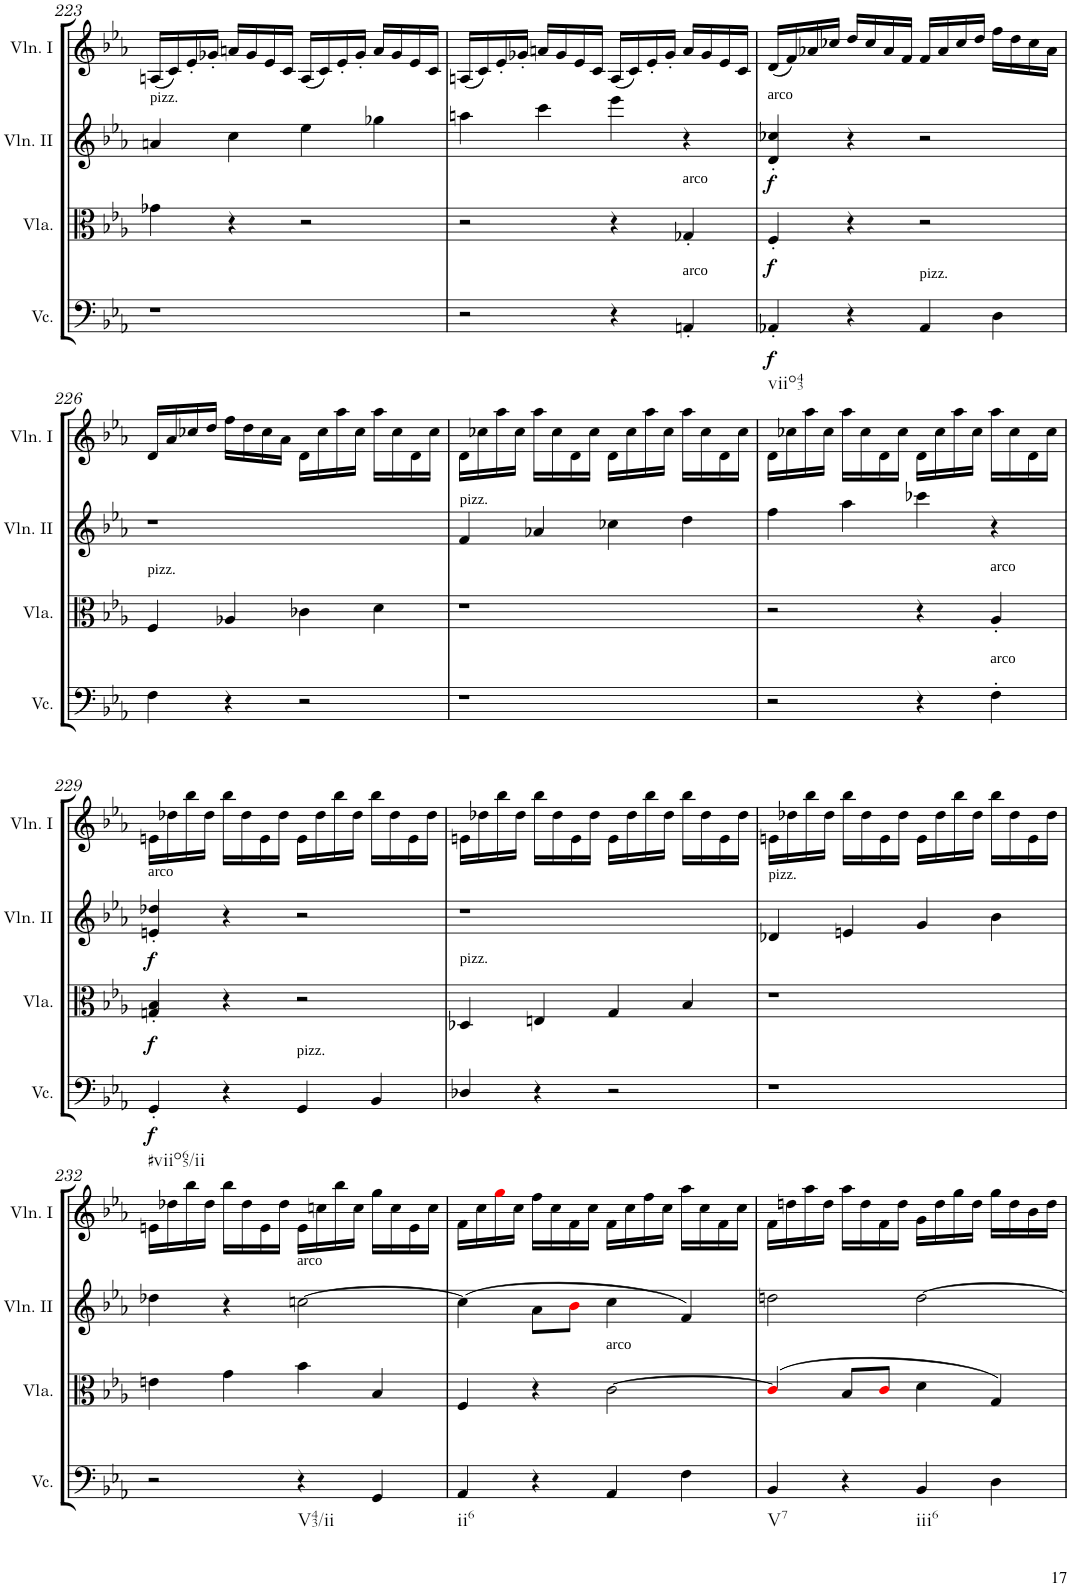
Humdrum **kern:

**kern	**dynam	**kern	**dynam	**kern	**dynam	**kern
*part4	*part4	*part3	*part3	*part2	*part2	*part1
*staff4	*staff4	*staff3	*staff3	*staff2	*staff2	*staff1
*I"Violoncello	*	*I"Viola	*	*I"Violin II	*	*I"Violin I
*I'Vc.	*	*I'Vla.	*	*I'Vln. II	*	*I'Vln. I
!!LO:PB:g=z
*clefF4	*	*clefC3	*	*clefG2	*	*clefG2
*k[b-e-a-]	*	*k[b-e-a-]	*	*k[b-e-a-]	*	*k[b-e-a-]
*E-:	*	*E-:	*	*E-:	*	*E-:
*M4/4	*	*M4/4	*	*M4/4	*	*M4/4
*met(c)	*	*met(c)	*	*met(c)	*	*met(c)
=223	=223	=223	=223	=223	=223	=223
!	!	!	!	!LO:TX:a:t=pizz.	!	!
1r	.	4g-X\	.	4an/	.	(16An/LL
.	.	.	.	.	.	16c/)
.	.	.	.	.	.	16e-'/
.	.	.	.	.	.	16g-X'/JJ
.	.	4r	.	4cc\	.	16an/LL
.	.	.	.	.	.	16g-/
.	.	.	.	.	.	16e-/
.	.	.	.	.	.	16c/JJ
.	.	2r	.	4ee-\	.	(16A/LL
.	.	.	.	.	.	16c/)
.	.	.	.	.	.	16e-'/
.	.	.	.	.	.	16g-'/JJ
.	.	.	.	4gg-X\	.	16a/LL
.	.	.	.	.	.	16g-/
.	.	.	.	.	.	16e-/
.	.	.	.	.	.	16c/JJ
=224	=224	=224	=224	=224	=224	=224
2r	.	2r	.	4aan\	.	(16An/LL
.	.	.	.	.	.	16c/)
.	.	.	.	.	.	16e-'/
.	.	.	.	.	.	16g-X'/JJ
.	.	.	.	4ccc\	.	16an/LL
.	.	.	.	.	.	16g-/
.	.	.	.	.	.	16e-/
.	.	.	.	.	.	16c/JJ
4r	.	4r	.	4eee-\	.	(16A/LL
.	.	.	.	.	.	16c/)
.	.	.	.	.	.	16e-'/
.	.	.	.	.	.	16g-'/JJ
!	!	!LO:TX:a:t=arco	!	!	!	!
!LO:TX:a:t=arco	!	!	!	!	!	!
4AAn'/	.	4G-X'/	.	4r	.	16a/LL
.	.	.	.	.	.	16g-/
.	.	.	.	.	.	16e-/
.	.	.	.	.	.	16c/JJ
=225	=225	=225	=225	=225	=225	=225
!	!	!	!	!LO:TX:a:t=arco	!	!
!LO:TX:b:t=viio43	!	!	!	!	!	!
!	!LO:DY:b	!	!LO:DY:b	!	!LO:DY:b	!
4AA-X'/	f	4F'/	f	4d/' 4cc-X/'	f	(16d/LL
.	.	.	.	.	.	16f/)
.	.	.	.	.	.	16a-X/
.	.	.	.	.	.	16cc-X/JJ
4r	.	4r	.	4r	.	16dd/LL
.	.	.	.	.	.	16cc-/
.	.	.	.	.	.	16a-/
.	.	.	.	.	.	16f/JJ
!LO:TX:a:t=pizz.	!	!	!	!	!	!
4AA-/	.	2r	.	2r	.	16f/LL
.	.	.	.	.	.	16a-/
.	.	.	.	.	.	16cc-/
.	.	.	.	.	.	16dd/JJ
4D\	.	.	.	.	.	16ff\LL
.	.	.	.	.	.	16dd\
.	.	.	.	.	.	16cc-\
.	.	.	.	.	.	16a-\JJ
!!LO:LB:g=z
=226	=226	=226	=226	=226	=226	=226
!	!	!LO:TX:a:t=pizz.	!	!	!	!
4F\	.	4F/	.	1r	.	16d/LL
.	.	.	.	.	.	16a-/
.	.	.	.	.	.	16cc-X/
.	.	.	.	.	.	16dd/JJ
4r	.	4A-X/	.	.	.	16ff\LL
.	.	.	.	.	.	16dd\
.	.	.	.	.	.	16cc-\
.	.	.	.	.	.	16a-\JJ
2r	.	4c-X\	.	.	.	16d\LL
.	.	.	.	.	.	16cc-\
.	.	.	.	.	.	16aa-\
.	.	.	.	.	.	16cc-\JJ
.	.	4d\	.	.	.	16aa-\LL
.	.	.	.	.	.	16cc-\
.	.	.	.	.	.	16d\
.	.	.	.	.	.	16cc-\JJ
=227	=227	=227	=227	=227	=227	=227
!	!	!	!	!LO:TX:a:t=pizz.	!	!
1r	.	1r	.	4f/	.	16d\LL
.	.	.	.	.	.	16cc-X\
.	.	.	.	.	.	16aa-\
.	.	.	.	.	.	16cc-\JJ
.	.	.	.	4a-X/	.	16aa-\LL
.	.	.	.	.	.	16cc-\
.	.	.	.	.	.	16d\
.	.	.	.	.	.	16cc-\JJ
.	.	.	.	4cc-X\	.	16d\LL
.	.	.	.	.	.	16cc-\
.	.	.	.	.	.	16aa-\
.	.	.	.	.	.	16cc-\JJ
.	.	.	.	4dd\	.	16aa-\LL
.	.	.	.	.	.	16cc-\
.	.	.	.	.	.	16d\
.	.	.	.	.	.	16cc-\JJ
=228	=228	=228	=228	=228	=228	=228
2r	.	2r	.	4ff\	.	16d\LL
.	.	.	.	.	.	16cc-X\
.	.	.	.	.	.	16aa-\
.	.	.	.	.	.	16cc-\JJ
.	.	.	.	4aa-\	.	16aa-\LL
.	.	.	.	.	.	16cc-\
.	.	.	.	.	.	16d\
.	.	.	.	.	.	16cc-\JJ
4r	.	4r	.	4ccc-X\	.	16d\LL
.	.	.	.	.	.	16cc-\
.	.	.	.	.	.	16aa-\
.	.	.	.	.	.	16cc-\JJ
!	!	!LO:TX:a:t=arco	!	!	!	!
!LO:TX:a:t=arco	!	!	!	!	!	!
4F'\	.	4A-'/	.	4r	.	16aa-\LL
.	.	.	.	.	.	16cc-\
.	.	.	.	.	.	16d\
.	.	.	.	.	.	16cc-\JJ
!!LO:LB:g=z
=229	=229	=229	=229	=229	=229	=229
!	!	!	!	!LO:TX:a:t=arco	!	!
!LO:TX:b:t=#viio65/ii	!	!	!	!	!	!
!	!LO:DY:b	!	!LO:DY:b	!	!LO:DY:b	!
4GG'/	f	4Gn/' 4B-/'	f	4en/' 4dd-X/'	f	16en\LL
.	.	.	.	.	.	16dd-X\
.	.	.	.	.	.	16bb-\
.	.	.	.	.	.	16dd-\JJ
4r	.	4r	.	4r	.	16bb-\LL
.	.	.	.	.	.	16dd-\
.	.	.	.	.	.	16e\
.	.	.	.	.	.	16dd-\JJ
!LO:TX:a:t=pizz.	!	!	!	!	!	!
4GG/	.	2r	.	2r	.	16e\LL
.	.	.	.	.	.	16dd-\
.	.	.	.	.	.	16bb-\
.	.	.	.	.	.	16dd-\JJ
4BB-/	.	.	.	.	.	16bb-\LL
.	.	.	.	.	.	16dd-\
.	.	.	.	.	.	16e\
.	.	.	.	.	.	16dd-\JJ
=230	=230	=230	=230	=230	=230	=230
!	!	!LO:TX:a:t=pizz.	!	!	!	!
4D-X/	.	4D-X/	.	1r	.	16en\LL
.	.	.	.	.	.	16dd-X\
.	.	.	.	.	.	16bb-\
.	.	.	.	.	.	16dd-\JJ
4r	.	4En/	.	.	.	16bb-\LL
.	.	.	.	.	.	16dd-\
.	.	.	.	.	.	16e\
.	.	.	.	.	.	16dd-\JJ
2r	.	4G/	.	.	.	16e\LL
.	.	.	.	.	.	16dd-\
.	.	.	.	.	.	16bb-\
.	.	.	.	.	.	16dd-\JJ
.	.	4B-/	.	.	.	16bb-\LL
.	.	.	.	.	.	16dd-\
.	.	.	.	.	.	16e\
.	.	.	.	.	.	16dd-\JJ
=231	=231	=231	=231	=231	=231	=231
!	!	!	!	!LO:TX:a:t=pizz.	!	!
1r	.	1r	.	4d-X/	.	16en\LL
.	.	.	.	.	.	16dd-X\
.	.	.	.	.	.	16bb-\
.	.	.	.	.	.	16dd-\JJ
.	.	.	.	4en/	.	16bb-\LL
.	.	.	.	.	.	16dd-\
.	.	.	.	.	.	16e\
.	.	.	.	.	.	16dd-\JJ
.	.	.	.	4g/	.	16e\LL
.	.	.	.	.	.	16dd-\
.	.	.	.	.	.	16bb-\
.	.	.	.	.	.	16dd-\JJ
.	.	.	.	4b-\	.	16bb-\LL
.	.	.	.	.	.	16dd-\
.	.	.	.	.	.	16e\
.	.	.	.	.	.	16dd-\JJ
!!LO:LB:g=z
=232	=232	=232	=232	=232	=232	=232
2r	.	4en\	.	4dd-X\	.	16en\LL
.	.	.	.	.	.	16dd-X\
.	.	.	.	.	.	16bb-\
.	.	.	.	.	.	16dd-\JJ
.	.	4g\	.	4r	.	16bb-\LL
.	.	.	.	.	.	16dd-\
.	.	.	.	.	.	16e\
.	.	.	.	.	.	16dd-\JJ
!	!	!	!	!LO:TX:a:t=arco	!	!
!LO:TX:b:t=V43/ii	!	!	!	!	!	!
4r	.	4b-\	.	[2ccn\	.	16e\LL
.	.	.	.	.	.	16ccn\
.	.	.	.	.	.	16bb-\
.	.	.	.	.	.	16cc\JJ
4GG/	.	4B-/	.	.	.	16gg\LL
.	.	.	.	.	.	16cc\
.	.	.	.	.	.	16e\
.	.	.	.	.	.	16cc\JJ
=233	=233	=233	=233	=233	=233	=233
!LO:TX:b:t=ii6	!	!	!	!	!	!
4AA-/	.	4F/	.	(4cc\]	.	16f\LL
.	.	.	.	.	.	16cc\
.	.	.	.	.	.	16ggi\
.	.	.	.	.	.	16cc\JJ
4r	.	4r	.	8a-\L	.	16ff\LL
.	.	.	.	.	.	16cc\
.	.	.	.	8b-i\J	.	16f\
.	.	.	.	.	.	16cc\JJ
!	!	!LO:TX:a:t=arco	!	!	!	!
4AA-/	.	[2c\	.	4cc\	.	16f\LL
.	.	.	.	.	.	16cc\
.	.	.	.	.	.	16ff\
.	.	.	.	.	.	16cc\JJ
4F\	.	.	.	4f/)	.	16aa-\LL
.	.	.	.	.	.	16cc\
.	.	.	.	.	.	16f\
.	.	.	.	.	.	16cc\JJ
=234	=234	=234	=234	=234	=234	=234
!LO:TX:b:t=V7	!	!	!	!	!	!
4BB-/	.	(4ci/]	.	2ddn\	.	16f\LL
.	.	.	.	.	.	16ddn\
.	.	.	.	.	.	16aa-\
.	.	.	.	.	.	16dd\JJ
4r	.	8B-/L	.	.	.	16aa-\LL
.	.	.	.	.	.	16dd\
.	.	8ci/J	.	.	.	16f\
.	.	.	.	.	.	16dd\JJ
!LO:TX:b:t=iii6	!	!	!	!	!	!
4BB-/	.	4d\	.	[2dd\	.	16g\LL
.	.	.	.	.	.	16dd\
.	.	.	.	.	.	16gg\
.	.	.	.	.	.	16dd\JJ
4D\	.	4G/)	.	.	.	16gg\LL
.	.	.	.	.	.	16dd\
.	.	.	.	.	.	16b-\
.	.	.	.	.	.	16dd\JJ
=	=	=	=	=	=	=
*-	*-	*-	*-	*-	*-	*-
